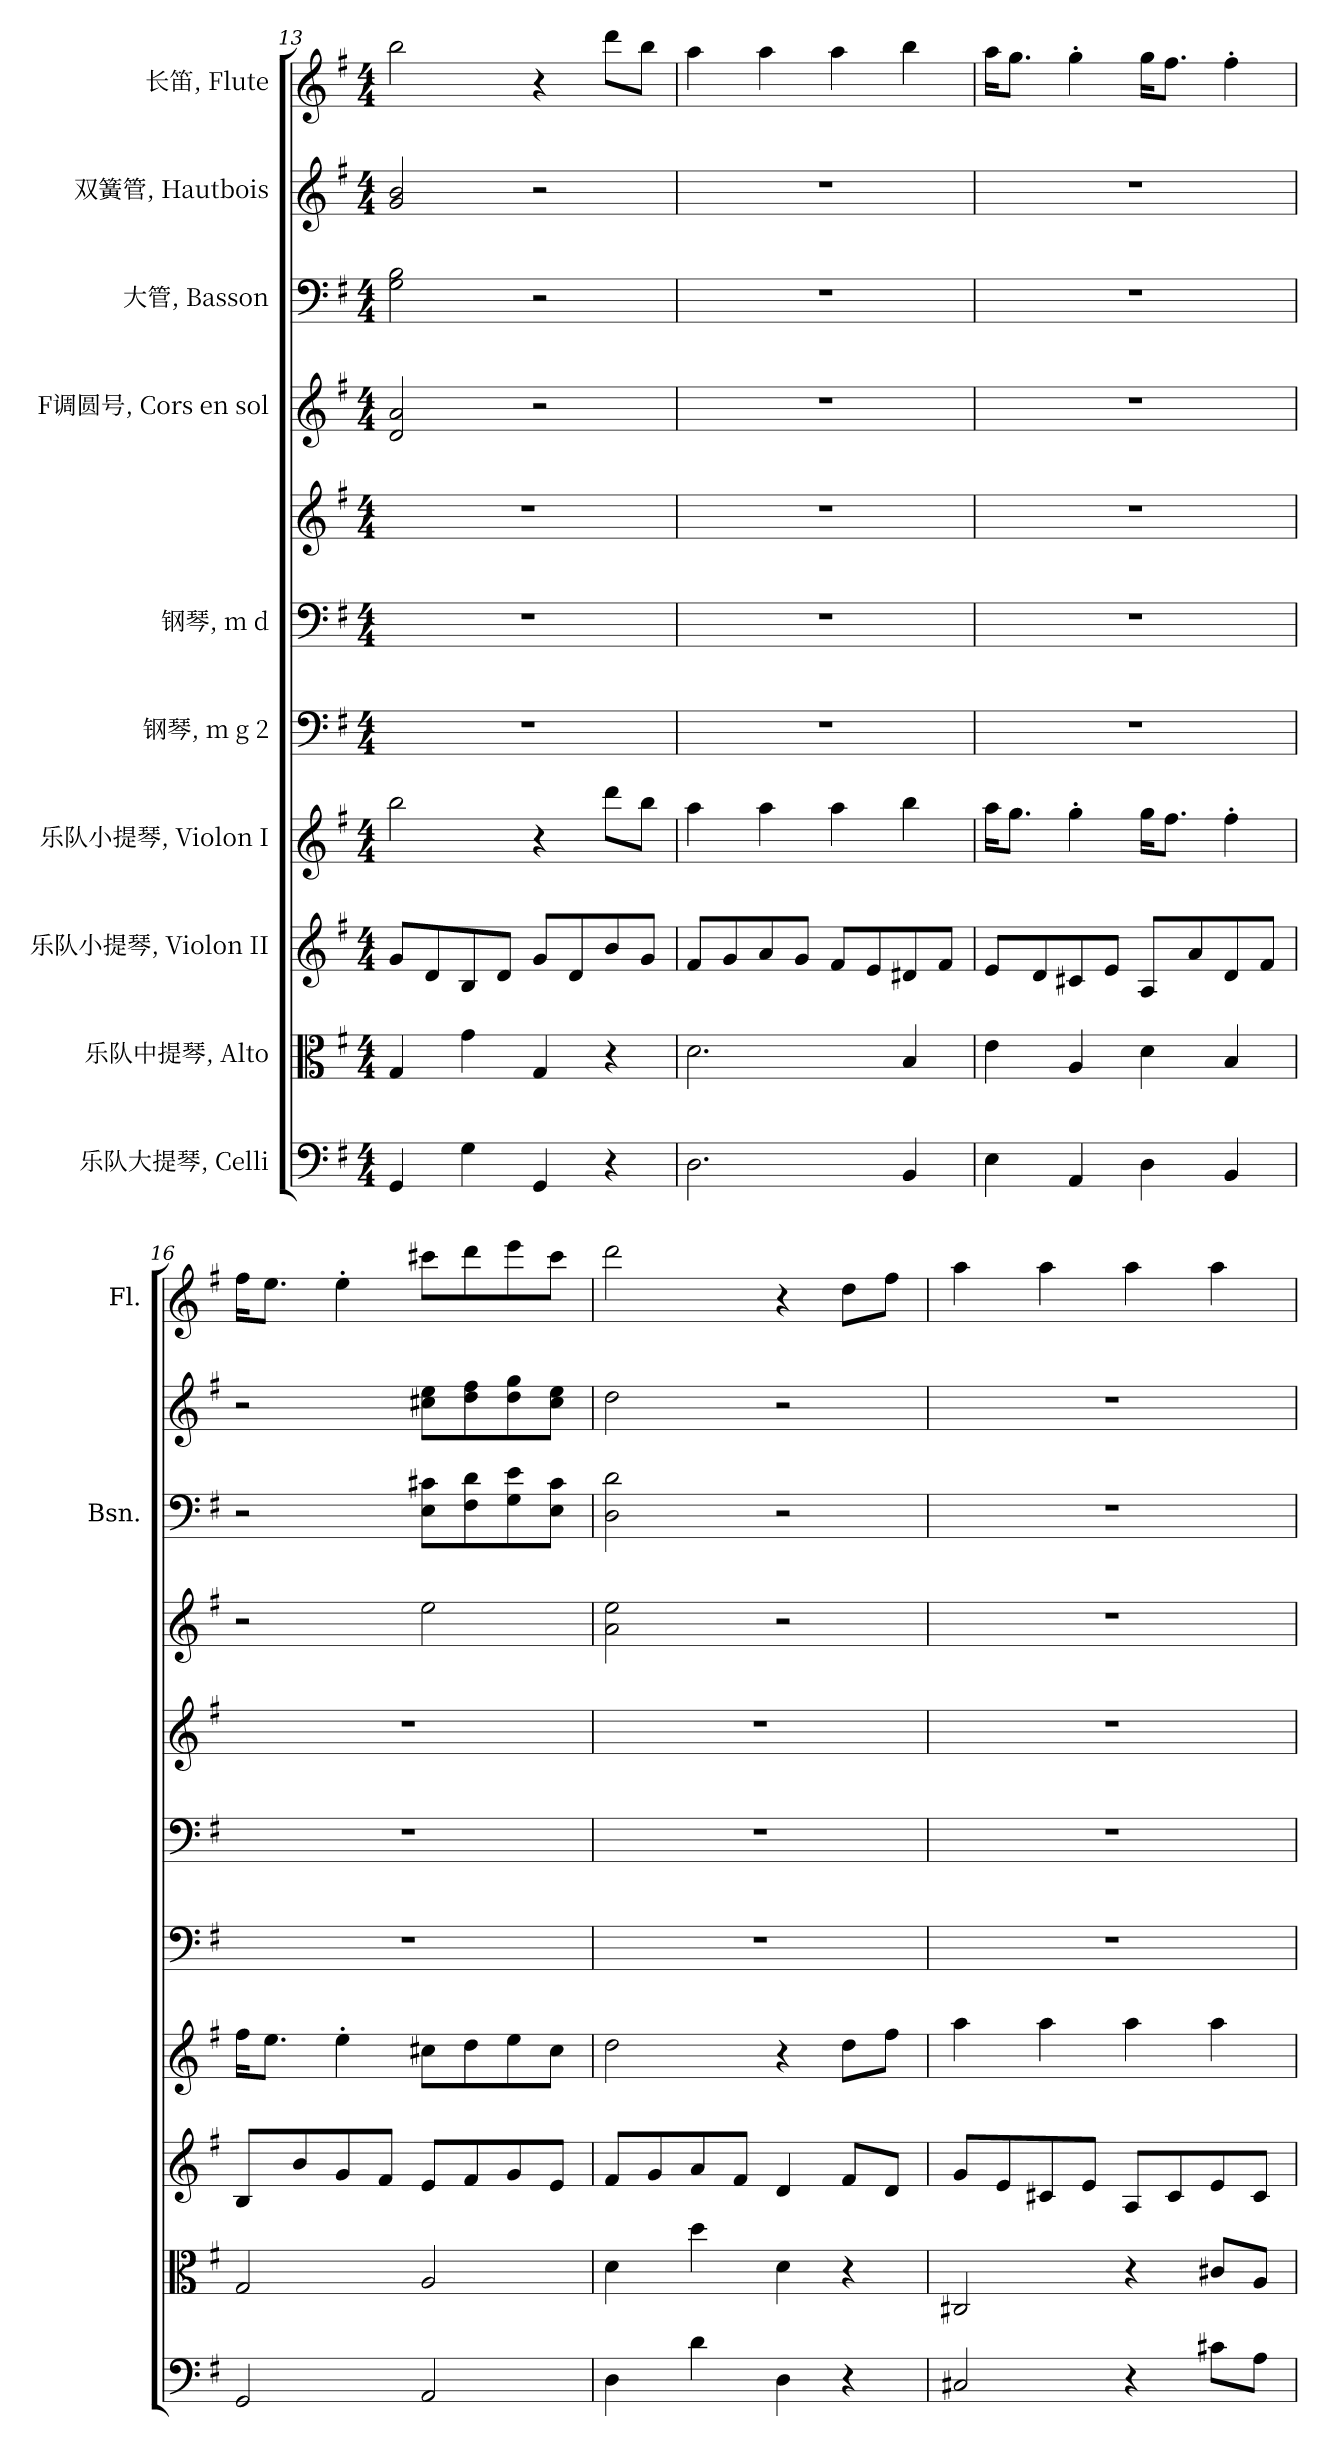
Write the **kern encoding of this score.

**kern	**kern	**kern	**kern	**kern	**kern	**kern	**kern	**kern	**kern	**kern
*part10	*part9	*part8	*part7	*part6	*part5	*part5	*part4	*part3	*part2	*part1
*staff11	*staff10	*staff9	*staff8	*staff7	*staff6	*staff5	*staff4	*staff3	*staff2	*staff1
*I"乐队大提琴, Celli	*I"乐队中提琴, Alto	*I"乐队小提琴, Violon II	*I"乐队小提琴, Violon I	*I"钢琴, m g 2	*I"钢琴, m d	*	*I"F调圆号, Cors en sol	*I"大管, Basson	*I"双簧管, Hautbois	*I"长笛, Flute
*	*	*	*	*	*	*	*	*I'Bsn.	*	*I'Fl.
!!LO:PB:g=z
*clefF4	*clefC3	*clefG2	*clefG2	*clefF4	*clefF4	*clefG2	*clefG2	*clefF4	*clefG2	*clefG2
*	*	*	*	*	*	*	*ITrd4c7	*	*	*
*k[f#]	*k[f#]	*k[f#]	*k[f#]	*k[f#]	*k[f#]	*k[f#]	*k[]	*k[f#]	*k[f#]	*k[f#]
*M4/4	*M4/4	*M4/4	*M4/4	*M4/4	*M4/4	*M4/4	*M4/4	*M4/4	*M4/4	*M4/4
=13	=13	=13	=13	=13	=13	=13	=13	=13	=13	=13
4GG/	4G/	8g/L	2bb\	1r	1r	1r	2G/ 2d/	2G\ 2B\	2g/ 2b/	2bb\
.	.	8d/	.	.	.	.	.	.	.	.
4G\	4g\	8B/	.	.	.	.	.	.	.	.
.	.	8d/J	.	.	.	.	.	.	.	.
4GG/	4G/	8g/L	4r	.	.	.	2r	2r	2r	4r
.	.	8d/	.	.	.	.	.	.	.	.
4r	4r	8b/	8ddd\L	.	.	.	.	.	.	8ddd\L
.	.	8g/J	8bb\J	.	.	.	.	.	.	8bb\J
=14	=14	=14	=14	=14	=14	=14	=14	=14	=14	=14
2.D\	2.d\	8f#/L	4aa\	1r	1r	1r	1r	1r	1r	4aa\
.	.	8g/	.	.	.	.	.	.	.	.
.	.	8a/	4aa\	.	.	.	.	.	.	4aa\
.	.	8g/J	.	.	.	.	.	.	.	.
.	.	8f#/L	4aa\	.	.	.	.	.	.	4aa\
.	.	8e/	.	.	.	.	.	.	.	.
4BB/	4B/	8d#X/	4bb\	.	.	.	.	.	.	4bb\
.	.	8f#/J	.	.	.	.	.	.	.	.
=15	=15	=15	=15	=15	=15	=15	=15	=15	=15	=15
4E\	4e\	8e/L	16aa\KL	1r	1r	1r	1r	1r	1r	16aa\KL
.	.	.	8.gg\J	.	.	.	.	.	.	8.gg\J
.	.	8d/	.	.	.	.	.	.	.	.
4AA/	4A/	8c#X/	4gg'\	.	.	.	.	.	.	4gg'\
.	.	8e/J	.	.	.	.	.	.	.	.
4D\	4d\	8A/L	16gg\KL	.	.	.	.	.	.	16gg\KL
.	.	.	8.ff#\J	.	.	.	.	.	.	8.ff#\J
.	.	8a/	.	.	.	.	.	.	.	.
4BB/	4B/	8d/	4ff#'\	.	.	.	.	.	.	4ff#'\
.	.	8f#/J	.	.	.	.	.	.	.	.
=16	=16	=16	=16	=16	=16	=16	=16	=16	=16	=16
2GG/	2G/	8B/L	16ff#\KL	1r	1r	1r	2r	2r	2r	16ff#\KL
.	.	.	8.ee\J	.	.	.	.	.	.	8.ee\J
.	.	8b/	.	.	.	.	.	.	.	.
.	.	8g/	4ee'\	.	.	.	.	.	.	4ee'\
.	.	8f#/J	.	.	.	.	.	.	.	.
2AA/	2A/	8e/L	8cc#X\L	.	.	.	2a\	8E\ 8c#X\L	8cc#X\ 8ee\L	8ccc#X\L
.	.	8f#/	8dd\	.	.	.	.	8F#\ 8d\	8dd\ 8ff#\	8ddd\
.	.	8g/	8ee\	.	.	.	.	8G\ 8e\	8dd\ 8gg\	8eee\
.	.	8e/J	8cc#\J	.	.	.	.	8E\ 8c#\J	8cc#\ 8ee\J	8ccc#\J
!!LO:PB:g=z
=17	=17	=17	=17	=17	=17	=17	=17	=17	=17	=17
4D\	4d\	8f#/L	2dd\	1r	1r	1r	2d\ 2a\	2D\ 2d\	2dd\	2ddd\
.	.	8g/	.	.	.	.	.	.	.	.
4d\	4dd\	8a/	.	.	.	.	.	.	.	.
.	.	8f#/J	.	.	.	.	.	.	.	.
4D\	4d\	4d/	4r	.	.	.	2r	2r	2r	4r
4r	4r	8f#/L	8dd\L	.	.	.	.	.	.	8dd\L
.	.	8d/J	8ff#\J	.	.	.	.	.	.	8ff#\J
=18	=18	=18	=18	=18	=18	=18	=18	=18	=18	=18
2C#X/	2C#X/	8g/L	4aa\	1r	1r	1r	1r	1r	1r	4aa\
.	.	8e/	.	.	.	.	.	.	.	.
.	.	8c#X/	4aa\	.	.	.	.	.	.	4aa\
.	.	8e/J	.	.	.	.	.	.	.	.
4r	4r	8A/L	4aa\	.	.	.	.	.	.	4aa\
.	.	8c#/	.	.	.	.	.	.	.	.
8c#X\L	8c#X/L	8e/	4aa\	.	.	.	.	.	.	4aa\
8A\J	8A/J	8c#/J	.	.	.	.	.	.	.	.
=	=	=	=	=	=	=	=	=	=	=
*-	*-	*-	*-	*-	*-	*-	*-	*-	*-	*-
